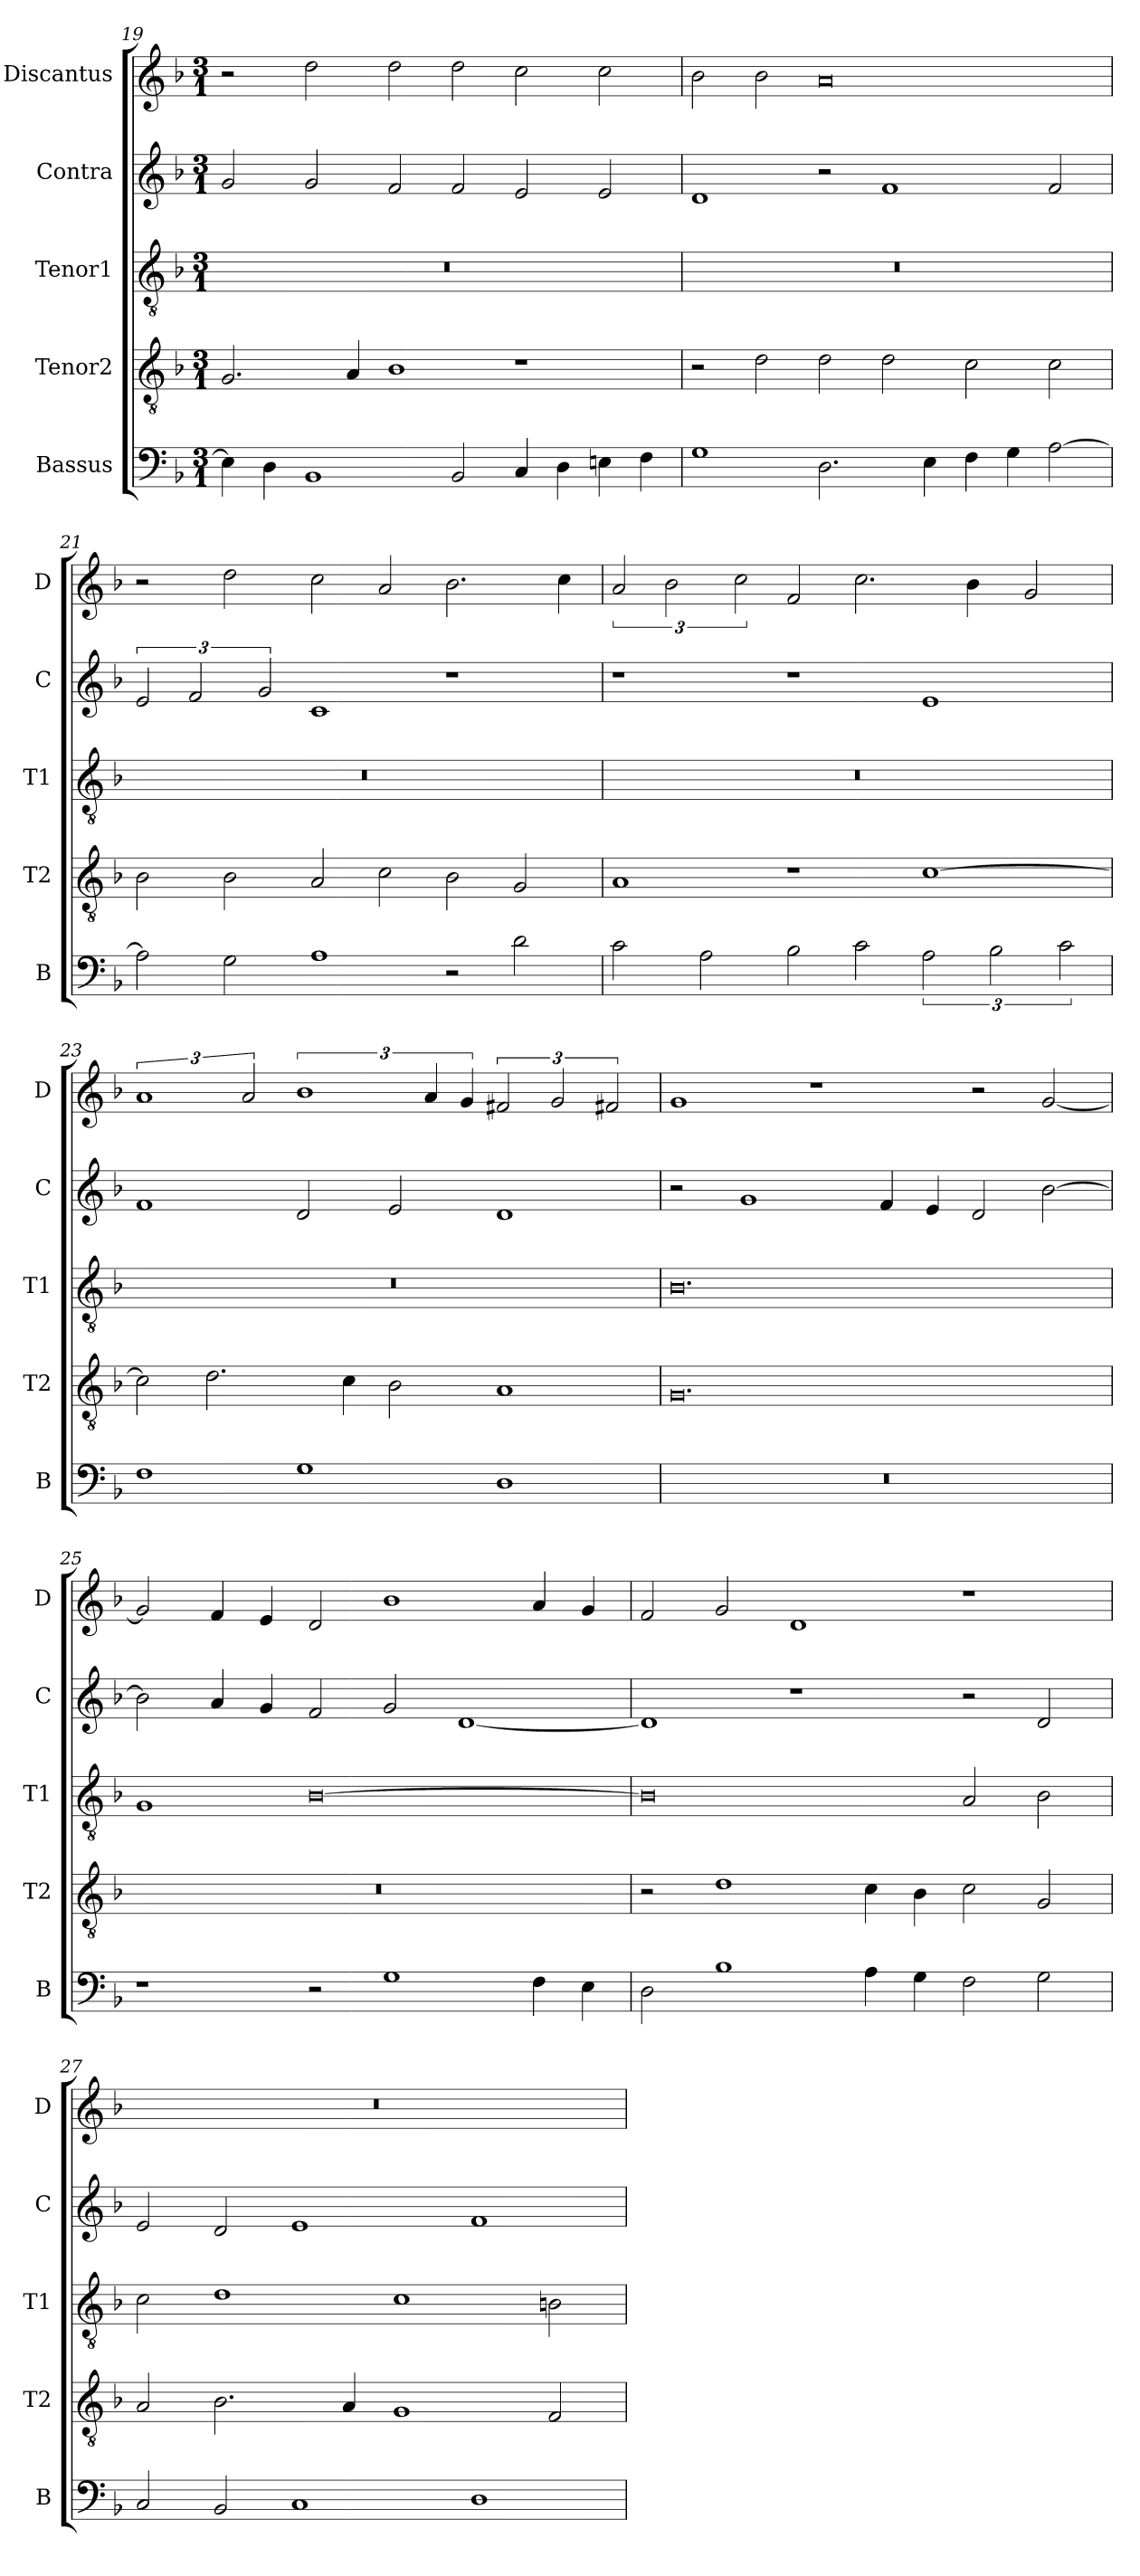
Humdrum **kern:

**kern	**kern	**kern	**kern	**kern
*part5	*part4	*part3	*part2	*part1
*staff5	*staff4	*staff3	*staff2	*staff1
*I"Bassus	*I"Tenor2	*I"Tenor1	*I"Contra	*I"Discantus
*I'B	*I'T2	*I'T1	*I'C	*I'D
*clefF4	*clefGv2	*clefGv2	*clefG2	*clefG2
*k[b-]	*k[b-]	*k[b-]	*k[b-]	*k[b-]
*M3/1	*M3/1	*M3/1	*M3/1	*M3/1
=19	=19	=19	=19	=19
4E-\]	2.G/	0.r	2g/	2r
4D\	.	.	.	.
1BB-	.	.	2g/	2dd\
.	4A/	.	.	.
.	1B-	.	2f/	2dd\
2BB-/	.	.	2f/	2dd\
4C/	1r	.	2e/	2cc\
4D\	.	.	.	.
4En\	.	.	2e/	2cc\
4F\	.	.	.	.
=20	=20	=20	=20	=20
1G	2r	0.r	1d	2b-\
.	2d\	.	.	2b-\
2.D\	2d\	.	2r	0a
.	2d\	.	1f	.
4E\	.	.	.	.
4F\	2c\	.	.	.
4G\	.	.	.	.
[2A\	2c\	.	2f/	.
=21	=21	=21	=21	=21
2A\]	2B-\	0.r	3e/	2r
.	.	.	3f/	.
2G\	2B-\	.	.	2dd\
.	.	.	3g/	.
1A	2A/	.	1c	2cc\
.	2c\	.	.	2a/
2r	2B-\	.	1r	2.b-\
2d\	2G/	.	.	.
.	.	.	.	4cc\
=22	=22	=22	=22	=22
2c\	1A	0.r	1r	3a/
.	.	.	.	3b-\
2A\	.	.	.	.
.	.	.	.	3cc\
2B-\	1r	.	1r	2f/
2c\	.	.	.	2.cc\
3A\	[1c	.	1e	.
.	.	.	.	4b-\
3B-\	.	.	.	.
.	.	.	.	2g/
3c\	.	.	.	.
=23	=23	=23	=23	=23
1F	2c\]	0.r	1f	3%2a
.	2.d\	.	.	.
.	.	.	.	3a/
1G	.	.	2d/	3%2b-
.	4c\	.	.	.
.	2B-\	.	2e/	.
.	.	.	.	6a/
.	.	.	.	6g/
1D	1A	.	1d	3f#X/
.	.	.	.	3g/
.	.	.	.	3f#X/
=24	=24	=24	=24	=24
0.r	0.G	0.B-	2r	1g
.	.	.	1g	.
.	.	.	.	1r
.	.	.	4f/	.
.	.	.	4e/	.
.	.	.	2d/	2r
.	.	.	[2b-\	[2g/
=25	=25	=25	=25	=25
1r	0.r	1G	2b-\]	2g/]
.	.	.	4a/	4f/
.	.	.	4g/	4e/
2r	.	[0B-	2f/	2d/
1G	.	.	2g/	1b-
.	.	.	[1d	.
4F\	.	.	.	4a/
4E\	.	.	.	4g/
=26	=26	=26	=26	=26
2D\	2r	0B-]	1d]	2f/
1B-	1d	.	.	2g/
.	.	.	1r	1d
4A\	4c\	.	.	.
4G\	4B-\	.	.	.
2F\	2c\	2A/	2r	1r
2G\	2G/	2B-\	2d/	.
=27	=27	=27	=27	=27
2C/	2A/	2c\	2e/	0.r
2BB-/	2.B-\	1d	2d/	.
1C	.	.	1e	.
.	4A/	.	.	.
.	1G	1c	.	.
1D	.	.	1f	.
.	2F/	2Bn\	.	.
=	=	=	=	=
*-	*-	*-	*-	*-
